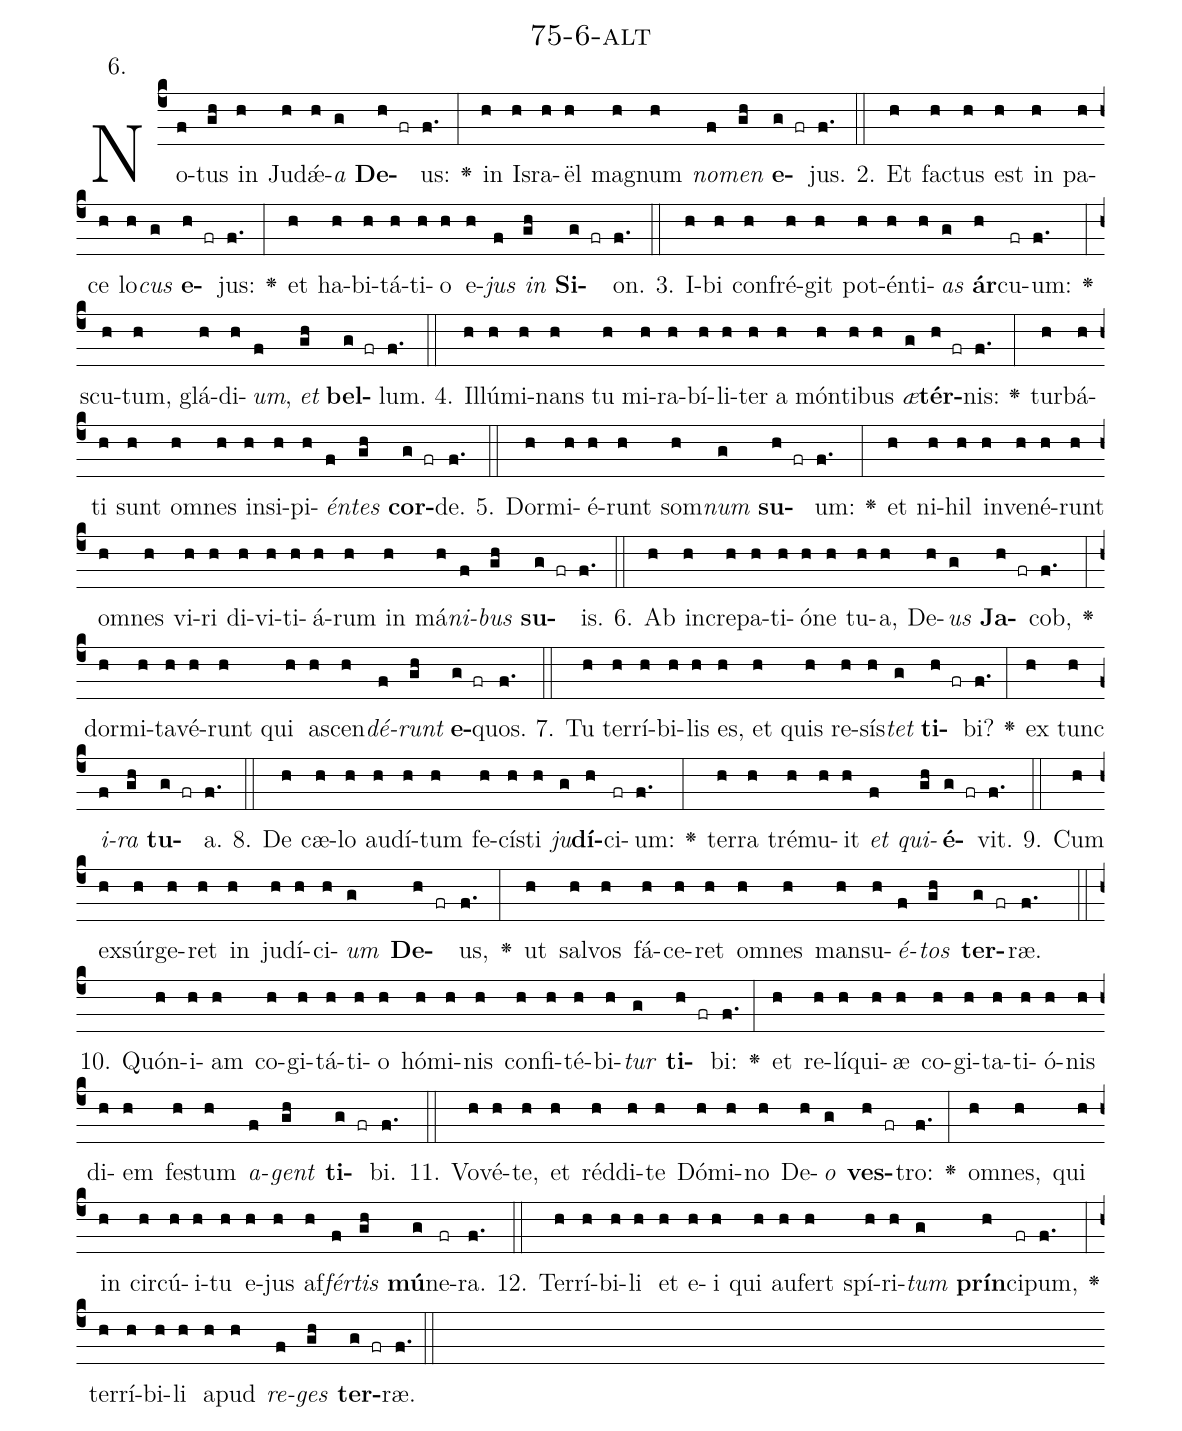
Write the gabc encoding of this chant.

name: 75-6-alt;
annotation: 6.;
%%
(c4)No(f)tus(gh) in(h) Ju(h)dǽ(h)<i>a</i>(g) <b>De</b>(h fr)us:(f.) <v>\greheightstar</v>(:) in(h) Is(h)ra(h)ël(h) ma(h)gnum(h) <i>no</i>(f)<i>men</i>(gh) <b>e</b>(g fr)jus.(f.) (::)
2. Et(h) fac(h)tus(h) est(h) in(h) pa(h)ce(h) lo(h)<i>cus</i>(g) <b>e</b>(h fr)jus:(f.) <v>\greheightstar</v>(:) et(h) ha(h)bi(h)tá(h)ti(h)o(h) e(h)<i>jus</i>(f) <i>in</i>(gh) <b>Si</b>(g fr)on.(f.) (::)
3. I(h)bi(h) con(h)fré(h)git(h) pot(h)én(h)ti(h)<i>as</i>(g) <b>ár</b>(h)cu(fr)um:(f.) <v>\greheightstar</v>(:) scu(h)tum,(h) glá(h)di(h)<i>um</i>,(f) <i>et</i>(gh) <b>bel</b>(g fr)lum.(f.) (::)
4. Il(h)lú(h)mi(h)nans(h) tu(h) mi(h)ra(h)bí(h)li(h)ter(h) a(h) món(h)ti(h)bus(h) <i>æ</i>(g)<b>tér</b>(h fr)nis:(f.) <v>\greheightstar</v>(:) tur(h)bá(h)ti(h) sunt(h) om(h)nes(h) in(h)si(h)pi(h)<i>én</i>(f)<i>tes</i>(gh) <b>cor</b>(g fr)de.(f.) (::)
5. Dor(h)mi(h)é(h)runt(h) som(h)<i>num</i>(g) <b>su</b>(h fr)um:(f.) <v>\greheightstar</v>(:) et(h) ni(h)hil(h) in(h)ve(h)né(h)runt(h) om(h)nes(h) vi(h)ri(h) di(h)vi(h)ti(h)á(h)rum(h) in(h) má(h)<i>ni</i>(f)<i>bus</i>(gh) <b>su</b>(g fr)is.(f.) (::)
6. Ab(h) in(h)cre(h)pa(h)ti(h)ó(h)ne(h) tu(h)a,(h) De(h)<i>us</i>(g) <b>Ja</b>(h fr)cob,(f.) <v>\greheightstar</v>(:) dor(h)mi(h)ta(h)vé(h)runt(h) qui(h) a(h)scen(h)<i>dé</i>(f)<i>runt</i>(gh) <b>e</b>(g fr)quos.(f.) (::)
7. Tu(h) ter(h)rí(h)bi(h)lis(h) es,(h) et(h) quis(h) re(h)sís(h)<i>tet</i>(g) <b>ti</b>(h fr)bi?(f.) <v>\greheightstar</v>(:) ex(h) tunc(h) <i>i</i>(f)<i>ra</i>(gh) <b>tu</b>(g fr)a.(f.) (::)
8. De(h) cæ(h)lo(h) au(h)dí(h)tum(h) fe(h)cís(h)ti(h) <i>ju</i>(g)<b>dí</b>(h)ci(fr)um:(f.) <v>\greheightstar</v>(:) ter(h)ra(h) tré(h)mu(h)it(h) <i>et</i>(f) <i>qui</i>(gh)<b>é</b>(g fr)vit.(f.) (::)
9. Cum(h) ex(h)súr(h)ge(h)ret(h) in(h) ju(h)dí(h)ci(h)<i>um</i>(g) <b>De</b>(h fr)us,(f.) <v>\greheightstar</v>(:) ut(h) sal(h)vos(h) fá(h)ce(h)ret(h) om(h)nes(h) man(h)su(h)<i>é</i>(f)<i>tos</i>(gh) <b>ter</b>(g fr)ræ.(f.) (::)
10. Quón(h)i(h)am(h) co(h)gi(h)tá(h)ti(h)o(h) hó(h)mi(h)nis(h) con(h)fi(h)té(h)bi(h)<i>tur</i>(g) <b>ti</b>(h fr)bi:(f.) <v>\greheightstar</v>(:) et(h) re(h)lí(h)qui(h)æ(h) co(h)gi(h)ta(h)ti(h)ó(h)nis(h) di(h)em(h) fes(h)tum(h) <i>a</i>(f)<i>gent</i>(gh) <b>ti</b>(g fr)bi.(f.) (::)
11. Vo(h)vé(h)te,(h) et(h) réd(h)di(h)te(h) Dó(h)mi(h)no(h) De(h)<i>o</i>(g) <b>ves</b>(h fr)tro:(f.) <v>\greheightstar</v>(:) om(h)nes,(h) qui(h) in(h) cir(h)cú(h)i(h)tu(h) e(h)jus(h) af(h)<i>fér</i>(f)<i>tis</i>(gh) <b>mú</b>(g)ne(fr)ra.(f.) (::)
12. Ter(h)rí(h)bi(h)li(h) et(h) e(h)i(h) qui(h) au(h)fert(h) spí(h)ri(h)<i>tum</i>(g) <b>prín</b>(h)ci(fr)pum,(f.) <v>\greheightstar</v>(:) ter(h)rí(h)bi(h)li(h) a(h)pud(h) <i>re</i>(f)<i>ges</i>(gh) <b>ter</b>(g fr)ræ.(f.) (::)
